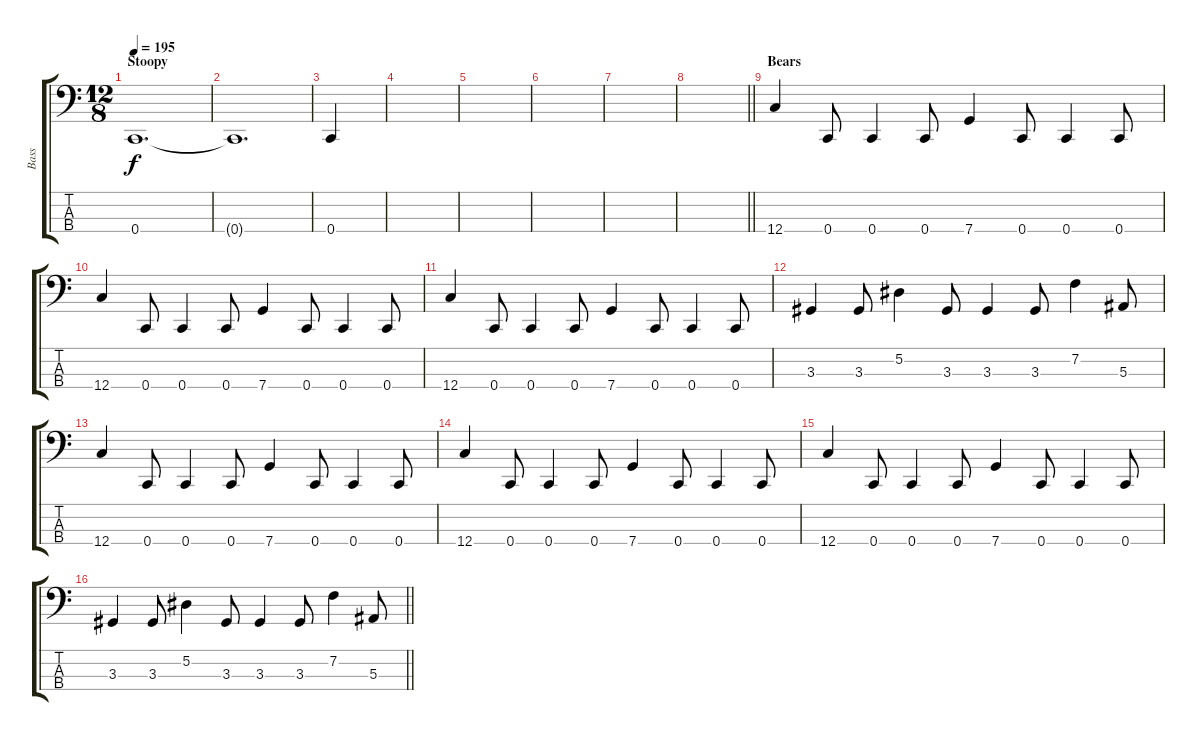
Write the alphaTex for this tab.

\track ("Bass" "Bass") {instrument electricbasspick}
\staff {score tabs}
\tuning (Eb2 Bb1 F1 C1) {hide}
\ts (12 8)
\section ("" "Stoopy")
\tempo 195
\clef f4
\ks c
0.4.1{d dy f} |
0.4{t}.1{d} |
0.4.4 |
|
|
|
|
\barLineRight lightlight
|
\section ("" "Bears")
12.4.4 0.4.8 0.4.4 0.4.8 7.4.4 0.4.8 0.4.4 0.4.8 |
12.4.4 0.4.8 0.4.4 0.4.8 7.4.4 0.4.8 0.4.4 0.4.8 |
12.4.4 0.4.8 0.4.4 0.4.8 7.4.4 0.4.8 0.4.4 0.4.8 |
3.3.4 3.3.8 5.2.4 3.3.8 3.3.4 3.3.8 7.2.4 5.3.8 |
12.4.4 0.4.8 0.4.4 0.4.8 7.4.4 0.4.8 0.4.4 0.4.8 |
12.4.4 0.4.8 0.4.4 0.4.8 7.4.4 0.4.8 0.4.4 0.4.8 |
12.4.4 0.4.8 0.4.4 0.4.8 7.4.4 0.4.8 0.4.4 0.4.8 |
\barLineRight lightlight
3.3.4 3.3.8 5.2.4 3.3.8 3.3.4 3.3.8 7.2.4 5.3.8
